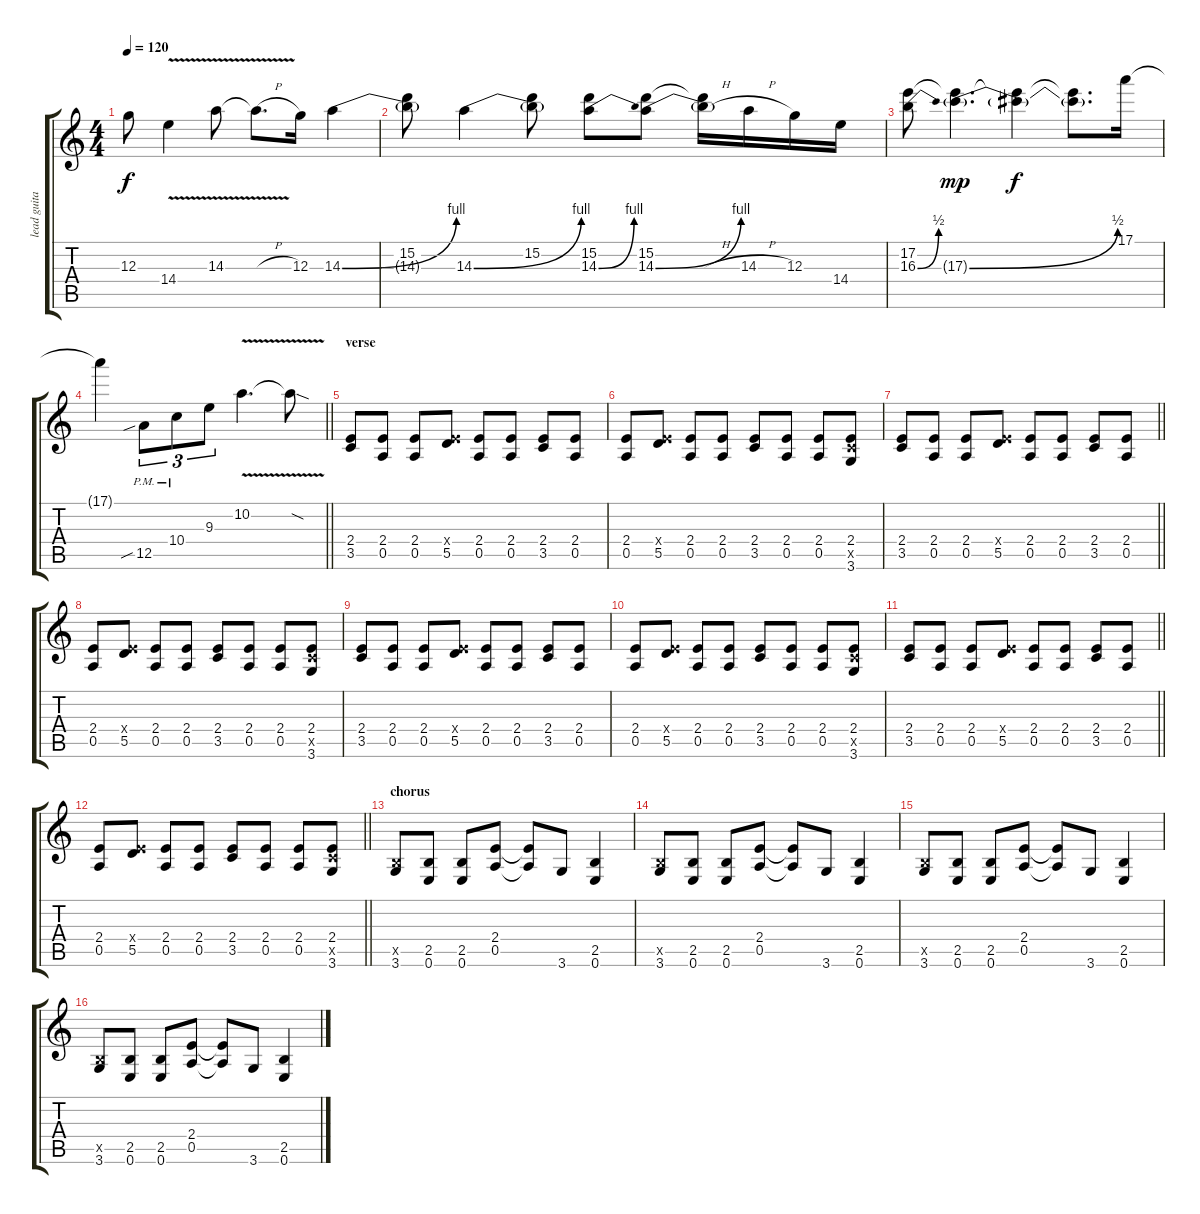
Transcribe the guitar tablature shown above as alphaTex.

\track ("lead guitar" "lead guita") {instrument overdrivenguitar}
\staff {score tabs}
\tuning (E4 B3 G3 D3 A2 E2) {hide}
\ts (4 4)
\tempo 120
\clef g2
\ks c
12.3.8{dy f} 14.4{v}.4 14.3{v}.8 14.3{h t}.8{d} 12.3.16 14.3{be (bend 0 0 60 4)}.4 |
(15.2 14.3{t}).8 14.3{be (bend 0 0 60 4)}.4 (15.2 14.3{t}).8 (15.2 14.3{be (bend 0 0 60 4)}).8 (15.2 14.3{be (bend 0 0 60 4)}).8 (15.2{t} 14.3{h t}).16 14.3{h}.16 12.3.16 14.4.16 |
(17.2 16.3{be (bend 0 0 60 2)}).8 (17.2{t} 17.3{be (bend 0 0 60 2) g}).4{d dy mp} (17.2{t} 17.3{t}).4{dy f} (17.2{t} 17.3{t}).8{d} 17.1.16 |
\barLineRight lightlight
17.1{t}.4 12.5{sib pm}.8{tu (3 2)} 10.4{pm}.8{tu (3 2)} 9.3.8{tu (3 2)} 10.2{v}.4{d} 10.2{sod t}.8 |
\section ("" "verse")
(2.4 3.5).8 (2.4 0.5).8 (2.4 0.5).8 (2.4{x} 5.5).8 (2.4 0.5).8 (2.4 0.5).8 (2.4 3.5).8 (2.4 0.5).8 |
(2.4 0.5).8 (2.4{x} 5.5).8 (2.4 0.5).8 (2.4 0.5).8 (2.4 3.5).8 (2.4 0.5).8 (2.4 0.5).8 (2.4 3.5{x} 3.6).8 |
\barLineRight lightlight
(2.4 3.5).8 (2.4 0.5).8 (2.4 0.5).8 (2.4{x} 5.5).8 (2.4 0.5).8 (2.4 0.5).8 (2.4 3.5).8 (2.4 0.5).8 |
(2.4 0.5).8 (2.4{x} 5.5).8 (2.4 0.5).8 (2.4 0.5).8 (2.4 3.5).8 (2.4 0.5).8 (2.4 0.5).8 (2.4 3.5{x} 3.6).8 |
(2.4 3.5).8 (2.4 0.5).8 (2.4 0.5).8 (2.4{x} 5.5).8 (2.4 0.5).8 (2.4 0.5).8 (2.4 3.5).8 (2.4 0.5).8 |
(2.4 0.5).8 (2.4{x} 5.5).8 (2.4 0.5).8 (2.4 0.5).8 (2.4 3.5).8 (2.4 0.5).8 (2.4 0.5).8 (2.4 3.5{x} 3.6).8 |
\barLineRight lightlight
(2.4 3.5).8 (2.4 0.5).8 (2.4 0.5).8 (2.4{x} 5.5).8 (2.4 0.5).8 (2.4 0.5).8 (2.4 3.5).8 (2.4 0.5).8 |
\barLineRight lightlight
(2.4 0.5).8 (2.4{x} 5.5).8 (2.4 0.5).8 (2.4 0.5).8 (2.4 3.5).8 (2.4 0.5).8 (2.4 0.5).8 (2.4 3.5{x} 3.6).8 |
\section ("" "chorus")
(2.5{x} 3.6).8 (2.5 0.6).8 (2.5 0.6).8 (2.4 0.5).8 (2.4{t} 0.5{t}).8 3.6.8 (2.5 0.6).4 |
(2.5{x} 3.6).8 (2.5 0.6).8 (2.5 0.6).8 (2.4 0.5).8 (2.4{t} 0.5{t}).8 3.6.8 (2.5 0.6).4 |
(2.5{x} 3.6).8 (2.5 0.6).8 (2.5 0.6).8 (2.4 0.5).8 (2.4{t} 0.5{t}).8 3.6.8 (2.5 0.6).4 |
(2.5{x} 3.6).8 (2.5 0.6).8 (2.5 0.6).8 (2.4 0.5).8 (2.4{t} 0.5{t}).8 3.6.8 (2.5 0.6).4
